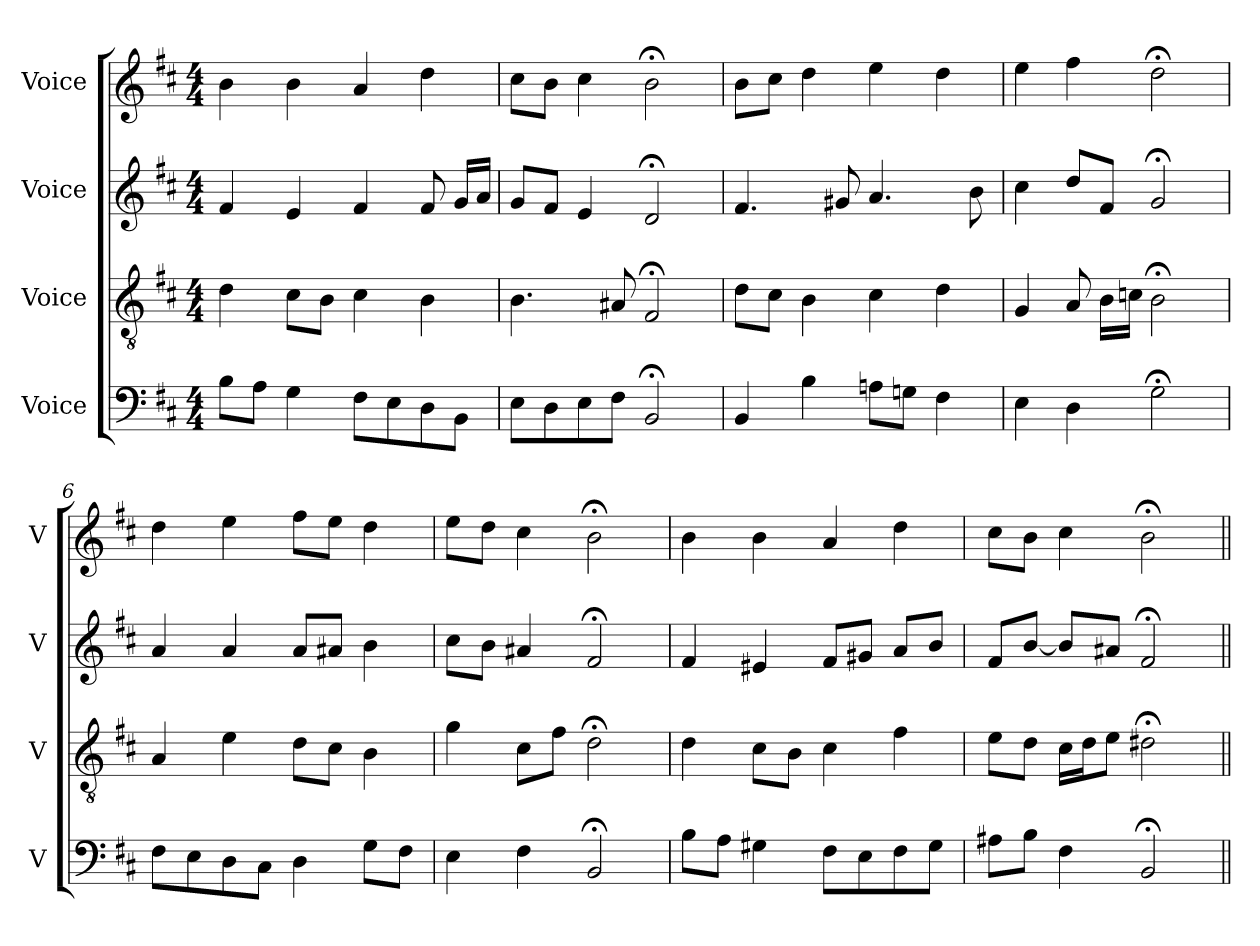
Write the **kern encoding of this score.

**kern	**kern	**kern	**kern
*part4	*part3	*part2	*part1
*staff4	*staff3	*staff2	*staff1
*I"Voice	*I"Voice	*I"Voice	*I"Voice
*I'V	*I'V	*I'V	*I'V
*clefF4	*clefGv2	*clefG2	*clefG2
*k[f#c#]	*k[f#c#]	*k[f#c#]	*k[f#c#]
*M4/4	*M4/4	*M4/4	*M4/4
=	=	=	=
8BL	4d	4f#	4b
8AJ	.	.	.
4G	8c#L	4e	4b
.	8BJ	.	.
8F#L	4c#	4f#	4a
8E	.	.	.
8D	4B	8f#	4dd
8BBJ	.	16gLL	.
.	.	16aJJ	.
=3	=3	=3	=3
8EL	4.B	8gL	8cc#L
8D	.	8f#J	8bJ
8E	.	4e	4cc#
8F#J	8A#X	.	.
2BB;<	2F#;<	2d;<	2b;<
=4	=4	=4	=4
4BB	8dL	4.f#	8bL
.	8c#J	.	8cc#J
4B	4B	.	4dd
.	.	8g#X	.
8AnL	4c#	4.a	4ee
8GnJ	.	.	.
4F#	4d	.	4dd
.	.	8b	.
=5	=5	=5	=5
4E	4G	4cc#	4ee
4D	8A	8ddL	4ff#
.	16BLL	8f#J	.
.	16cnJJ	.	.
2G;<	2B;<	2g;<	2dd;<
=6	=6	=6	=6
8F#L	4A	4a	4dd
8E	.	.	.
8D	4e	4a	4ee
8C#J	.	.	.
4D	8dL	8aL	8ff#L
.	8c#J	8a#XJ	8eeJ
8GL	4B	4b	4dd
8F#J	.	.	.
=7	=7	=7	=7
4E	4g	8cc#L	8eeL
.	.	8bJ	8ddJ
4F#	8c#L	4a#X	4cc#
.	8f#J	.	.
2BB;<	2d;<	2f#;<	2b;<
=8	=8	=8	=8
8BL	4d	4f#	4b
8AJ	.	.	.
4G#X	8c#L	4e#X	4b
.	8BJ	.	.
8F#L	4c#	8f#L	4a
8E	.	8g#XJ	.
8F#	4f#	8aL	4dd
8G#J	.	8bJ	.
=9	=9	=9	=9
8A#XL	8eL	8f#L	8cc#L
8BJ	8dJ	[8bJ	8bJ
4F#	16c#LL	8bL]	4cc#
.	16dJ	.	.
.	8eJ	8a#XJ	.
2BB;<	2d#X;<	2f#;<	2b;<
=||	=||	=||	=||
*-	*-	*-	*-
